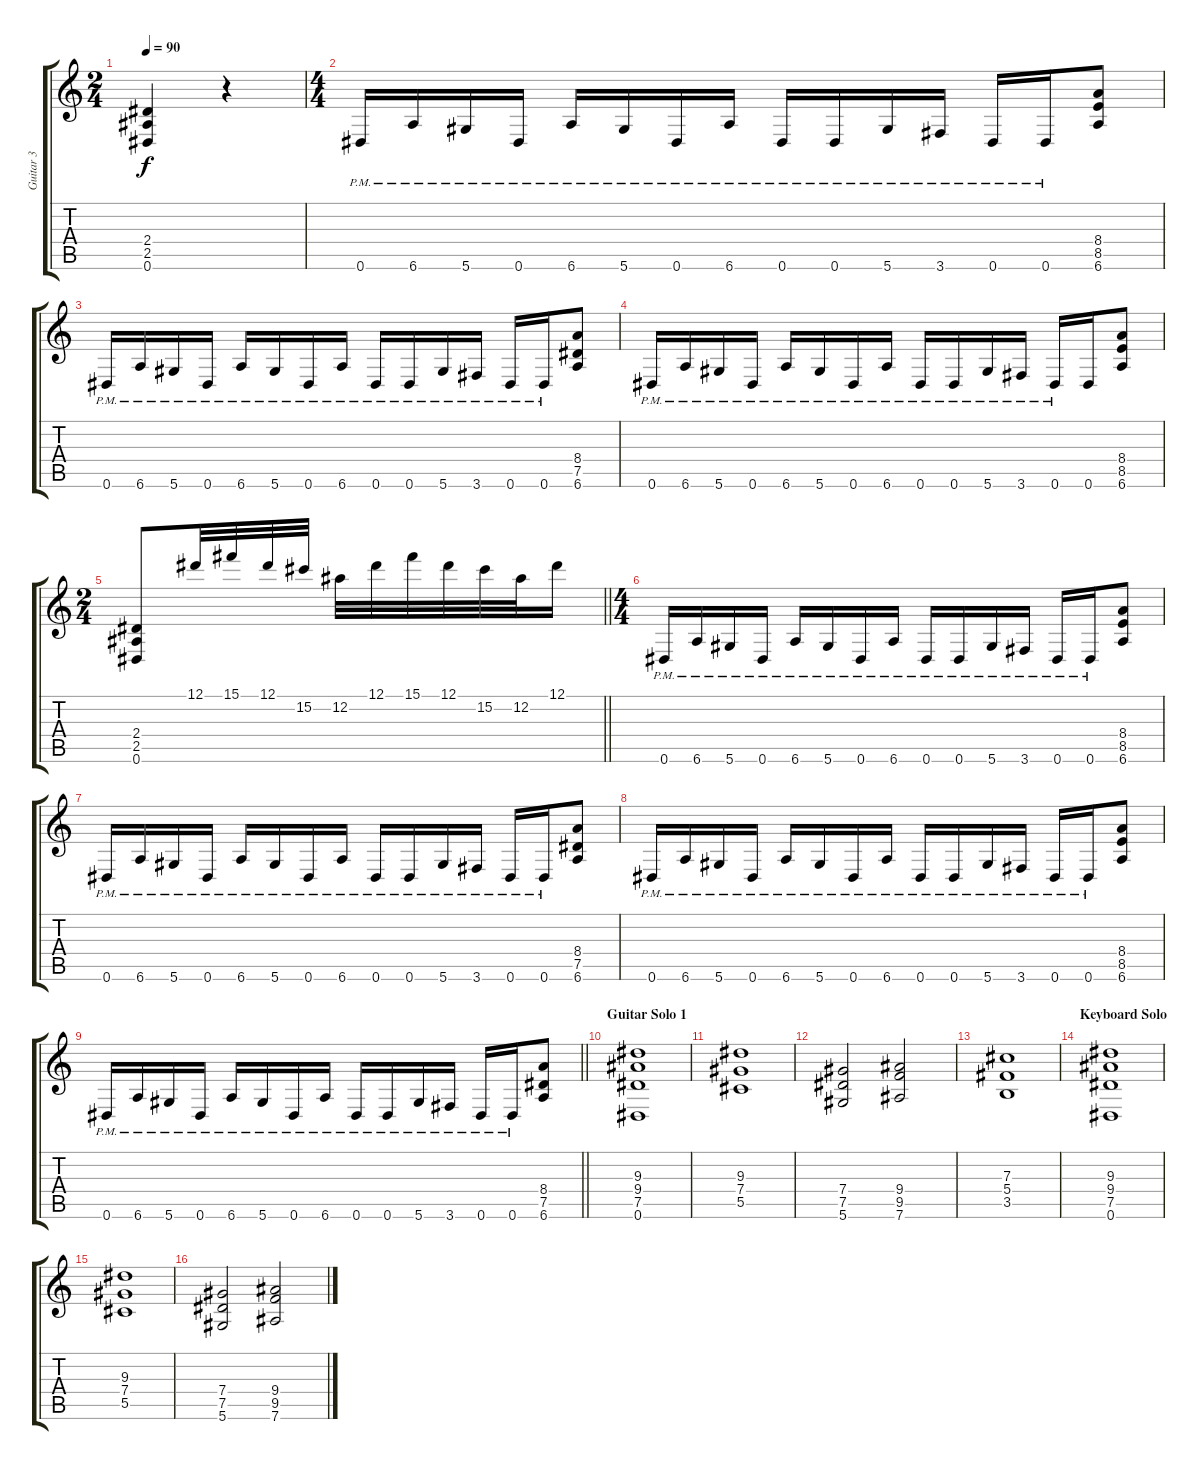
\track ("Guitar 3" "Guitar 3") {instrument distortionguitar}
\staff {score tabs}
\tuning (Eb4 Bb3 Gb3 Db3 Ab2 Eb2) {hide}
\ts (2 4)
\tempo 90
\clef g2
\ks c
(2.4 2.5 0.6).4{dy f} r.4 |
\ts (4 4)
0.6{pm}.16 6.6{pm}.16 5.6{pm}.16 0.6{pm}.16 6.6{pm}.16 5.6{pm}.16 0.6{pm}.16 6.6{pm}.16 0.6{pm}.16 0.6{pm}.16 5.6{pm}.16 3.6{pm}.16 0.6{pm}.16 0.6{pm}.16 (8.4 8.5 6.6).8 |
0.6{pm}.16 6.6{pm}.16 5.6{pm}.16 0.6{pm}.16 6.6{pm}.16 5.6{pm}.16 0.6{pm}.16 6.6{pm}.16 0.6{pm}.16 0.6{pm}.16 5.6{pm}.16 3.6{pm}.16 0.6{pm}.16 0.6{pm}.16 (8.4 7.5 6.6).8 |
0.6{pm}.16 6.6{pm}.16 5.6{pm}.16 0.6{pm}.16 6.6{pm}.16 5.6{pm}.16 0.6{pm}.16 6.6{pm}.16 0.6{pm}.16 0.6{pm}.16 5.6{pm}.16 3.6{pm}.16 0.6{pm}.16 0.6.16 (8.4 8.5 6.6).8 |
\ts (2 4)
\barLineRight lightlight
(2.4 2.5 0.6).8 12.1.32 15.1.32 12.1.32 15.2.32 12.2.32 12.1.32 15.1.32 12.1.32 15.2.32 12.2.32 12.1.16 |
\ts (4 4)
0.6{pm}.16 6.6{pm}.16 5.6{pm}.16 0.6{pm}.16 6.6{pm}.16 5.6{pm}.16 0.6{pm}.16 6.6{pm}.16 0.6{pm}.16 0.6{pm}.16 5.6{pm}.16 3.6{pm}.16 0.6{pm}.16 0.6{pm}.16 (8.4 8.5 6.6).8 |
0.6{pm}.16 6.6{pm}.16 5.6{pm}.16 0.6{pm}.16 6.6{pm}.16 5.6{pm}.16 0.6{pm}.16 6.6{pm}.16 0.6{pm}.16 0.6{pm}.16 5.6{pm}.16 3.6{pm}.16 0.6{pm}.16 0.6{pm}.16 (8.4 7.5 6.6).8 |
0.6{pm}.16 6.6{pm}.16 5.6{pm}.16 0.6{pm}.16 6.6{pm}.16 5.6{pm}.16 0.6{pm}.16 6.6{pm}.16 0.6{pm}.16 0.6{pm}.16 5.6{pm}.16 3.6{pm}.16 0.6{pm}.16 0.6{pm}.16 (8.4 8.5 6.6).8 |
\barLineRight lightlight
0.6{pm}.16 6.6{pm}.16 5.6{pm}.16 0.6{pm}.16 6.6{pm}.16 5.6{pm}.16 0.6{pm}.16 6.6{pm}.16 0.6{pm}.16 0.6{pm}.16 5.6{pm}.16 3.6{pm}.16 0.6{pm}.16 0.6{pm}.16 (8.4 7.5 6.6).8 |
\section ("" "Guitar Solo 1")
(9.3 9.4 7.5 0.6).1 |
(9.3 7.4 5.5).1 |
(7.4 7.5 5.6).2 (9.4 9.5 7.6).2 |
(7.3 5.4 3.5).1 |
\section ("" "Keyboard Solo")
(9.3 9.4 7.5 0.6).1 |
(9.3 7.4 5.5).1 |
(7.4 7.5 5.6).2 (9.4 9.5 7.6).2
